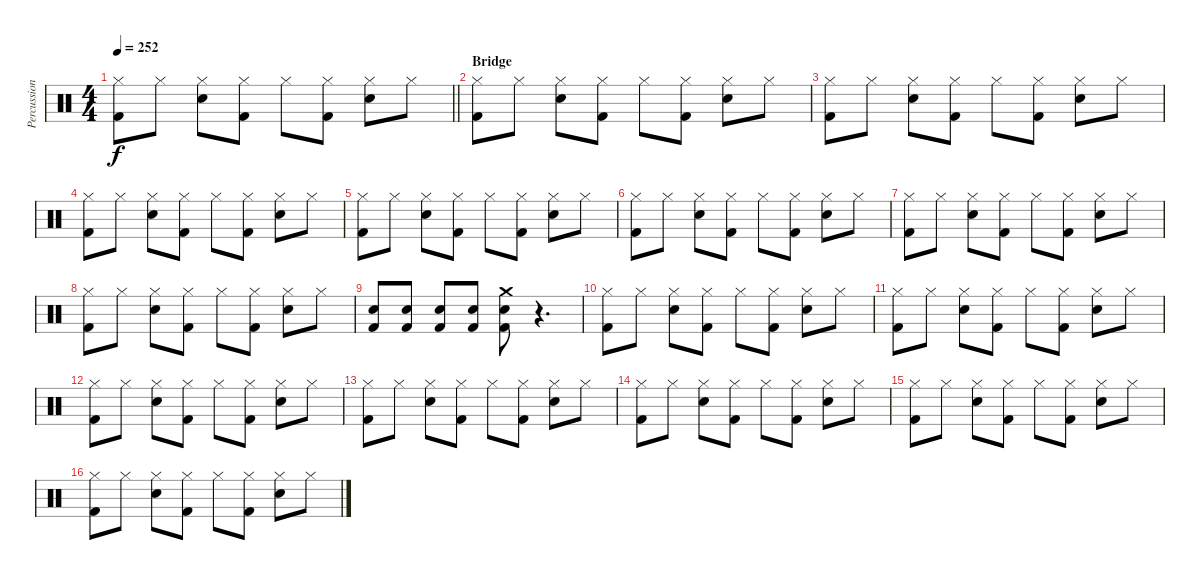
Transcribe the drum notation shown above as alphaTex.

\track ("Percussion" "Percussion") {instrument percussion}
\staff {score}
\articulation defaults
\ts (4 4)
\tempo 252
\clef neutral
\barLineRight lightlight
\ks c
("Kick (hit) 2" "Hi-Hat (closed)").8{dy f} "Hi-Hat (closed)".8 ("Snare (hit) 2" "Hi-Hat (closed)").8 ("Kick (hit) 2" "Hi-Hat (closed)").8 "Hi-Hat (closed)".8 ("Kick (hit) 2" "Hi-Hat (closed)").8 ("Snare (hit) 2" "Hi-Hat (closed)").8 "Hi-Hat (closed)".8 |
\section ("" "Bridge")
("Kick (hit) 2" "Hi-Hat (closed)").8 "Hi-Hat (closed)".8 ("Snare (hit) 2" "Hi-Hat (closed)").8 ("Kick (hit) 2" "Hi-Hat (closed)").8 "Hi-Hat (closed)".8 ("Kick (hit) 2" "Hi-Hat (closed)").8 ("Snare (hit) 2" "Hi-Hat (closed)").8 "Hi-Hat (closed)".8 |
("Kick (hit) 2" "Hi-Hat (closed)").8 "Hi-Hat (closed)".8 ("Snare (hit) 2" "Hi-Hat (closed)").8 ("Kick (hit) 2" "Hi-Hat (closed)").8 "Hi-Hat (closed)".8 ("Kick (hit) 2" "Hi-Hat (closed)").8 ("Snare (hit) 2" "Hi-Hat (closed)").8 "Hi-Hat (closed)".8 |
("Kick (hit) 2" "Hi-Hat (closed)").8 "Hi-Hat (closed)".8 ("Snare (hit) 2" "Hi-Hat (closed)").8 ("Kick (hit) 2" "Hi-Hat (closed)").8 "Hi-Hat (closed)".8 ("Kick (hit) 2" "Hi-Hat (closed)").8 ("Snare (hit) 2" "Hi-Hat (closed)").8 "Hi-Hat (closed)".8 |
("Kick (hit) 2" "Hi-Hat (closed)").8 "Hi-Hat (closed)".8 ("Snare (hit) 2" "Hi-Hat (closed)").8 ("Kick (hit) 2" "Hi-Hat (closed)").8 "Hi-Hat (closed)".8 ("Kick (hit) 2" "Hi-Hat (closed)").8 ("Snare (hit) 2" "Hi-Hat (closed)").8 "Hi-Hat (closed)".8 |
("Kick (hit) 2" "Hi-Hat (closed)").8 "Hi-Hat (closed)".8 ("Snare (hit) 2" "Hi-Hat (closed)").8 ("Kick (hit) 2" "Hi-Hat (closed)").8 "Hi-Hat (closed)".8 ("Kick (hit) 2" "Hi-Hat (closed)").8 ("Snare (hit) 2" "Hi-Hat (closed)").8 "Hi-Hat (closed)".8 |
("Kick (hit) 2" "Hi-Hat (closed)").8 "Hi-Hat (closed)".8 ("Snare (hit) 2" "Hi-Hat (closed)").8 ("Kick (hit) 2" "Hi-Hat (closed)").8 "Hi-Hat (closed)".8 ("Kick (hit) 2" "Hi-Hat (closed)").8 ("Snare (hit) 2" "Hi-Hat (closed)").8 "Hi-Hat (closed)".8 |
("Kick (hit) 2" "Hi-Hat (closed)").8 "Hi-Hat (closed)".8 ("Snare (hit) 2" "Hi-Hat (closed)").8 ("Kick (hit) 2" "Hi-Hat (closed)").8 "Hi-Hat (closed)".8 ("Kick (hit) 2" "Hi-Hat (closed)").8 ("Snare (hit) 2" "Hi-Hat (closed)").8 "Hi-Hat (closed)".8 |
("Kick (hit) 2" "Snare (hit) 2").8 ("Kick (hit) 2" "Snare (hit) 2").8 ("Kick (hit) 2" "Snare (hit) 2").8 ("Kick (hit) 2" "Snare (hit) 2").8 ("Kick (hit) 2" "Snare (hit) 2" "Crash medium (hit)").8 r.4{d} |
("Kick (hit) 2" "Hi-Hat (closed)").8 "Hi-Hat (closed)".8 ("Snare (hit) 2" "Hi-Hat (closed)").8 ("Kick (hit) 2" "Hi-Hat (closed)").8 "Hi-Hat (closed)".8 ("Kick (hit) 2" "Hi-Hat (closed)").8 ("Snare (hit) 2" "Hi-Hat (closed)").8 "Hi-Hat (closed)".8 |
("Kick (hit) 2" "Hi-Hat (closed)").8 "Hi-Hat (closed)".8 ("Snare (hit) 2" "Hi-Hat (closed)").8 ("Kick (hit) 2" "Hi-Hat (closed)").8 "Hi-Hat (closed)".8 ("Kick (hit) 2" "Hi-Hat (closed)").8 ("Snare (hit) 2" "Hi-Hat (closed)").8 "Hi-Hat (closed)".8 |
("Kick (hit) 2" "Hi-Hat (closed)").8 "Hi-Hat (closed)".8 ("Snare (hit) 2" "Hi-Hat (closed)").8 ("Kick (hit) 2" "Hi-Hat (closed)").8 "Hi-Hat (closed)".8 ("Kick (hit) 2" "Hi-Hat (closed)").8 ("Snare (hit) 2" "Hi-Hat (closed)").8 "Hi-Hat (closed)".8 |
("Kick (hit) 2" "Hi-Hat (closed)").8 "Hi-Hat (closed)".8 ("Snare (hit) 2" "Hi-Hat (closed)").8 ("Kick (hit) 2" "Hi-Hat (closed)").8 "Hi-Hat (closed)".8 ("Kick (hit) 2" "Hi-Hat (closed)").8 ("Snare (hit) 2" "Hi-Hat (closed)").8 "Hi-Hat (closed)".8 |
("Kick (hit) 2" "Hi-Hat (closed)").8 "Hi-Hat (closed)".8 ("Snare (hit) 2" "Hi-Hat (closed)").8 ("Kick (hit) 2" "Hi-Hat (closed)").8 "Hi-Hat (closed)".8 ("Kick (hit) 2" "Hi-Hat (closed)").8 ("Snare (hit) 2" "Hi-Hat (closed)").8 "Hi-Hat (closed)".8 |
("Kick (hit) 2" "Hi-Hat (closed)").8 "Hi-Hat (closed)".8 ("Snare (hit) 2" "Hi-Hat (closed)").8 ("Kick (hit) 2" "Hi-Hat (closed)").8 "Hi-Hat (closed)".8 ("Kick (hit) 2" "Hi-Hat (closed)").8 ("Snare (hit) 2" "Hi-Hat (closed)").8 "Hi-Hat (closed)".8 |
("Kick (hit) 2" "Hi-Hat (closed)").8 "Hi-Hat (closed)".8 ("Snare (hit) 2" "Hi-Hat (closed)").8 ("Kick (hit) 2" "Hi-Hat (closed)").8 "Hi-Hat (closed)".8 ("Kick (hit) 2" "Hi-Hat (closed)").8 ("Snare (hit) 2" "Hi-Hat (closed)").8 "Hi-Hat (closed)".8
